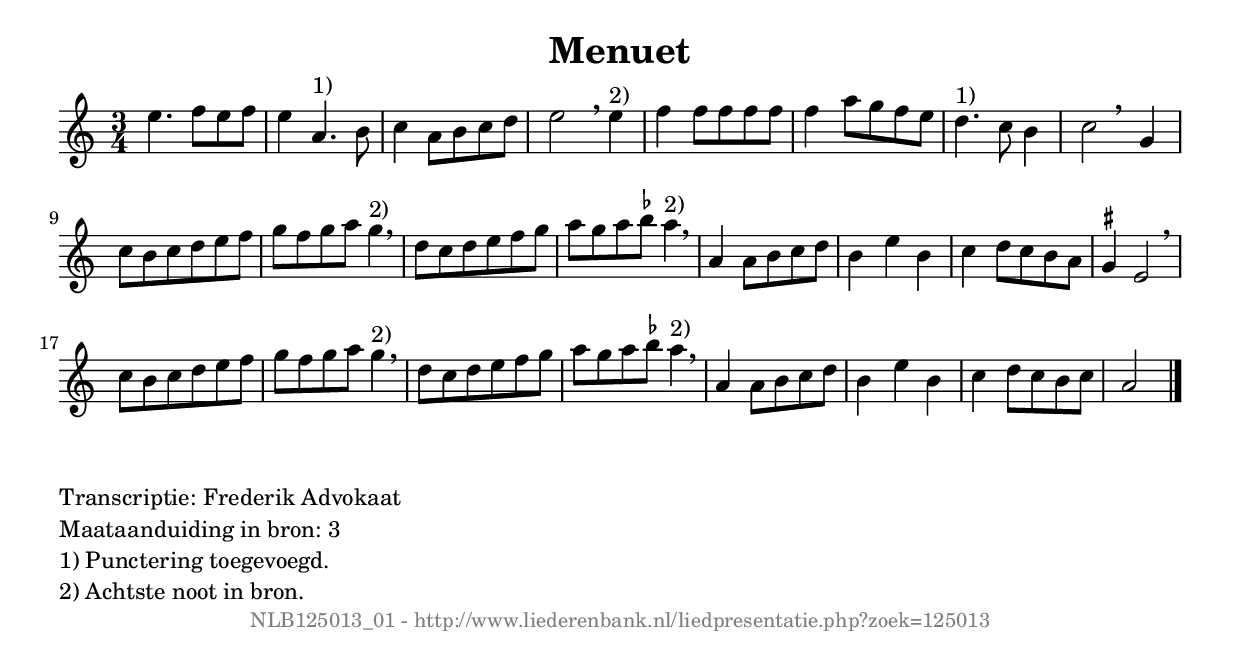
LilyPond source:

%
% produced by wce2krn 1.64 (7 June 2014)
%
\version"2.16"
#(append! paper-alist '(("long" . (cons (* 210 mm) (* 2000 mm)))))
#(set-default-paper-size "long")
sb = {\breathe}
mBreak = {\breathe }
bBreak = {\breathe }
x = {\once\override NoteHead #'style = #'cross }
gl=\glissando
itime={\override Staff.TimeSignature #'stencil = ##f }
ficta = {\once\set suggestAccidentals = ##t}
fine = {\once\override Score.RehearsalMark #'self-alignment-X = #1 \mark \markup {\italic{Fine}}}
dc = {\once\override Score.RehearsalMark #'self-alignment-X = #1 \mark \markup {\italic{D.C.}}}
dcf = {\once\override Score.RehearsalMark #'self-alignment-X = #1 \mark \markup {\italic{D.C. al Fine}}}
dcc = {\once\override Score.RehearsalMark #'self-alignment-X = #1 \mark \markup {\italic{D.C. al Coda}}}
ds = {\once\override Score.RehearsalMark #'self-alignment-X = #1 \mark \markup {\italic{D.S.}}}
dsf = {\once\override Score.RehearsalMark #'self-alignment-X = #1 \mark \markup {\italic{D.S. al Fine}}}
dsc = {\once\override Score.RehearsalMark #'self-alignment-X = #1 \mark \markup {\italic{D.S. al Coda}}}
pv = {\set Score.repeatCommands = #'((volta "1"))}
sv = {\set Score.repeatCommands = #'((volta "2"))}
tv = {\set Score.repeatCommands = #'((volta "3"))}
qv = {\set Score.repeatCommands = #'((volta "4"))}
xv = {\set Score.repeatCommands = #'((volta #f))}
\header{ tagline = ""
title = "Menuet"
}
\score {{
\key a \minor
\relative g'
{
\set melismaBusyProperties = #'()
\time 3/4
\tempo 4=120
\override Score.MetronomeMark #'transparent = ##t
\override Score.RehearsalMark #'break-visibility = #(vector #t #t #f)
e'4. f8 e f e4 a,4.^"1)" b8 c4 a8 b c d e2 \mBreak
e4^"2)" | f4 f8 f f f f4 a8 g f e d4.^"1)" c8 b4 c2 \bar ":|" \bBreak
g4 | c8 b c d e f g f g a g4^"2)" \sb d8 c d e f g a g a \ficta bes a4^"2)" \mBreak \bar "|"
a,4 a8 b c d b4 e b c d8 c b a \ficta gis4 e2 \mBreak \bar "|"
c'8 b c d e f g f g a g4^"2)" \sb d8 c d e f g a g a \ficta bes a4^"2)" \mBreak \bar "|"
a,4 a8 b c d b4 e b c d8 c b c a2 \bar "|."
 }}
 \midi { }
 \layout {
            indent = 0.0\cm
}
}
\markup { \wordwrap-string #" 
Transcriptie: Frederik Advokaat

Maataanduiding in bron: 3

1) Punctering toegevoegd.

2) Achtste noot in bron.
"}
\markup { \vspace #0 } \markup { \with-color #grey \fill-line { \center-column { \smaller "NLB125013_01 - http://www.liederenbank.nl/liedpresentatie.php?zoek=125013" } } }
